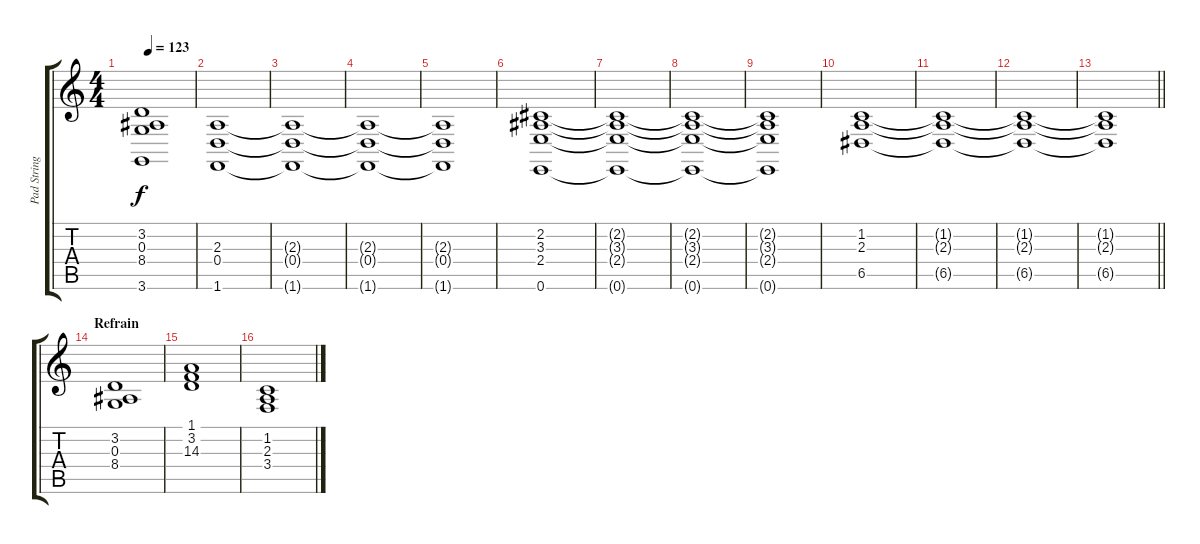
\track ("Pad Strings" "Pad String") {instrument pad2warm}
\staff {score tabs}
\tuning (E4 B3 G3 D3 A2 E2) {hide}
\ts (4 4)
\tempo 123
\clef g2
\ks c
(3.2{t} 0.3{t} 8.4{t} 3.6{t}).1{dy f} |
(2.3 0.4 1.6).1 |
(2.3{t} 0.4{t} 1.6{t}).1 |
(2.3{t} 0.4{t} 1.6{t}).1 |
(2.3{t} 0.4{t} 1.6{t}).1 |
(2.2 3.3 2.4 0.6).1 |
(2.2{t} 3.3{t} 2.4{t} 0.6{t}).1 |
(2.2{t} 3.3{t} 2.4{t} 0.6{t}).1 |
(2.2{t} 3.3{t} 2.4{t} 0.6{t}).1 |
(1.2 2.3 6.5).1 |
(1.2{t} 2.3{t} 6.5{t}).1 |
(1.2{t} 2.3{t} 6.5{t}).1 |
\barLineRight lightlight
(1.2{t} 2.3{t} 6.5{t}).1 |
\section ("" "Refrain")
(3.2 0.3 8.4).1 |
(1.1 3.2 14.3).1 |
(1.2 2.3 3.4).1
